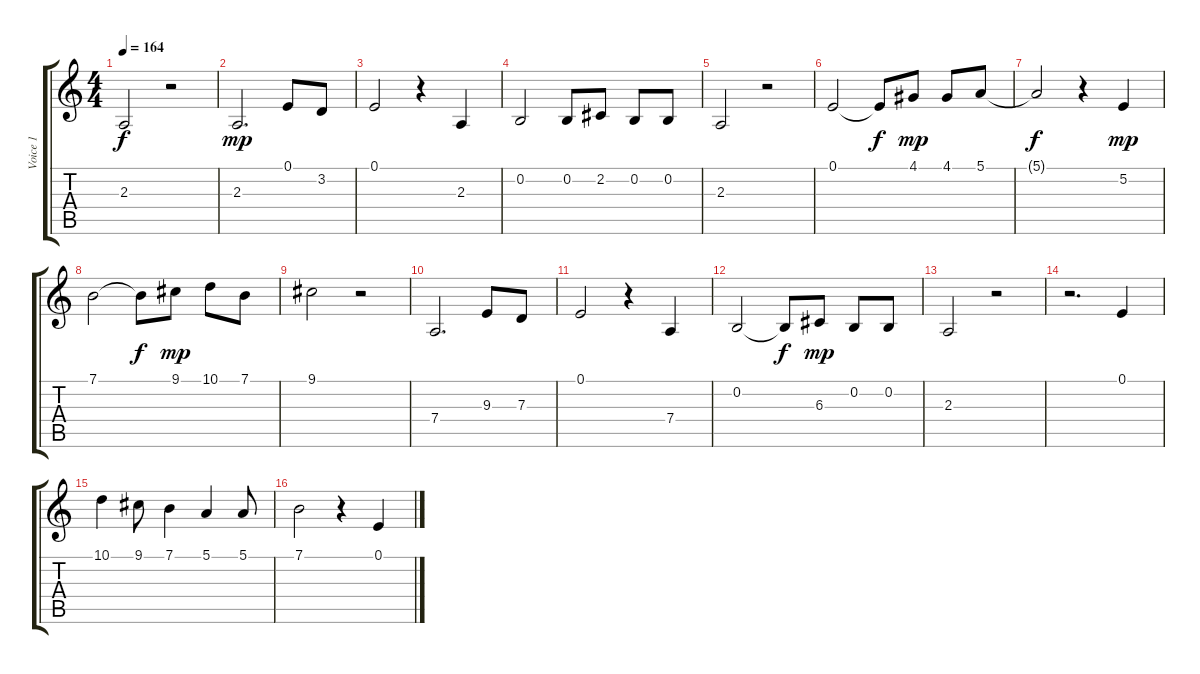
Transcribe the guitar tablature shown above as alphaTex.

\track ("Voice 1" "Voice 1") {instrument synthvoice}
\staff {score tabs}
\tuning (E4 B3 G3 D3 A2 E2) {hide}
\ts (4 4)
\tempo 164
\clef g2
\ks c
2.3{t}.2{dy f} r.2 |
2.3.2{d dy mp} 0.1.8 3.2.8 |
0.1.2 r.4 2.3.4 |
0.2.2 0.2.8 2.2.8 0.2.8 0.2.8 |
2.3.2 r.2 |
0.1.2 0.1{t}.8{dy f} 4.1.8{dy mp} 4.1.8 5.1.8 |
5.1{t}.2{dy f} r.4 5.2.4{dy mp} |
7.1.2 7.1{t}.8{dy f} 9.1.8{dy mp} 10.1.8 7.1.8 |
9.1.2 r.2 |
7.4.2{d} 9.3.8 7.3.8 |
0.1.2 r.4 7.4.4 |
0.2.2 0.2{t}.8{dy f} 6.3.8{dy mp} 0.2.8 0.2.8 |
2.3.2 r.2 |
r.2{d} 0.1.4 |
10.1.4 9.1.8 7.1.4 5.1.4 5.1.8 |
7.1.2 r.4 0.1.4
